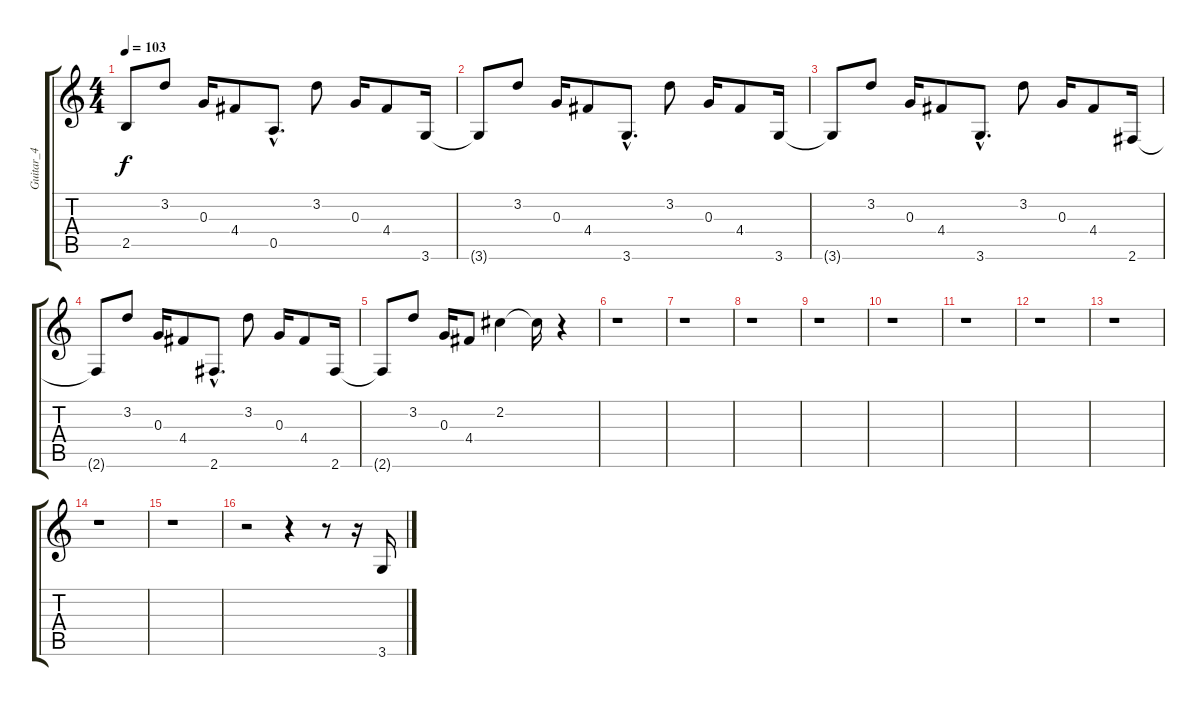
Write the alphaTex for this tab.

\track ("Guitar_4" "Guitar_4") {instrument distortionguitar}
\staff {score tabs}
\tuning (E4 B3 G3 D3 A2 E2) {hide}
\ts (4 4)
\tempo 103
\clef g2
\ks c
2.5{t}.8{dy f} 3.2.8 0.3.16 4.4.8 0.5{hac}.8{d} 3.2.8 0.3.16 4.4.8 3.6.16 |
3.6{t}.8 3.2.8 0.3.16 4.4.8 3.6{hac}.8{d} 3.2.8 0.3.16 4.4.8 3.6.16 |
3.6{t}.8 3.2.8 0.3.16 4.4.8 3.6{hac}.8{d} 3.2.8 0.3.16 4.4.8 2.6.16 |
2.6{t}.8 3.2.8 0.3.16 4.4.8 2.6{hac}.8{d} 3.2.8 0.3.16 4.4.8 2.6.16 |
2.6{t}.8 3.2.8 0.3.16 4.4.8 2.2.4 2.2{t}.16 r.4 |
r.1 |
r.1 |
r.1 |
r.1 |
r.1 |
r.1 |
r.1 |
r.1 |
r.1 |
r.1 |
r.2 r.4 r.8 r.16 3.6.16
